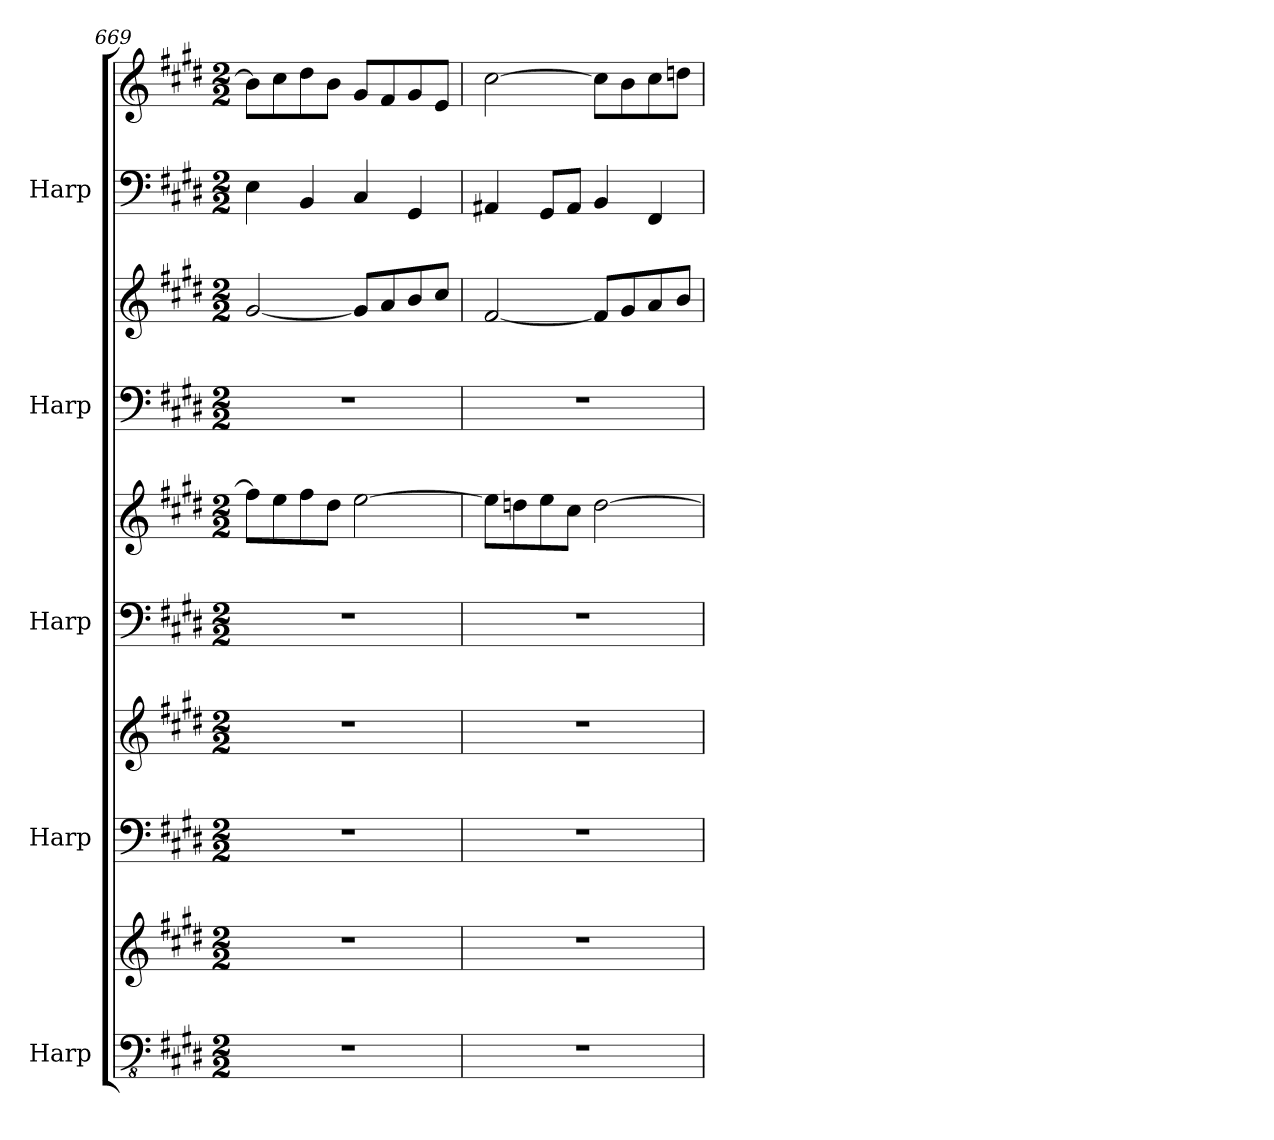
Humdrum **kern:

**kern	**kern	**kern	**kern	**kern	**kern	**kern	**kern	**kern	**kern
*part5	*part5	*part4	*part4	*part3	*part3	*part2	*part2	*part1	*part1
*staff10	*staff9	*staff8	*staff7	*staff6	*staff5	*staff4	*staff3	*staff2	*staff1
*I"Harp	*	*I"Harp	*	*I"Harp	*	*I"Harp	*	*I"Harp	*
*I'Hp	*	*I'Hp	*	*I'Hp	*	*I'Hp	*	*I'Hp	*
*clefFv4	*clefG2	*clefF4	*clefG2	*clefF4	*clefG2	*clefF4	*clefG2	*clefF4	*clefG2
*k[f#c#g#d#]	*k[f#c#g#d#]	*k[f#c#g#d#]	*k[f#c#g#d#]	*k[f#c#g#d#]	*k[f#c#g#d#]	*k[f#c#g#d#]	*k[f#c#g#d#]	*k[f#c#g#d#]	*k[f#c#g#d#]
*M2/2	*M2/2	*M2/2	*M2/2	*M2/2	*M2/2	*M2/2	*M2/2	*M2/2	*M2/2
=669	=669	=669	=669	=669	=669	=669	=669	=669	=669
1r	1r	1r	1r	1r	8ff#\L]	1r	[2g#/	4E\	8b\L]
.	.	.	.	.	8ee\	.	.	.	8cc#\
.	.	.	.	.	8ff#\	.	.	4BB/	8dd#\
.	.	.	.	.	8dd#\J	.	.	.	8b\J
.	.	.	.	.	[2ee\	.	8g#/L]	4C#/	8g#/L
.	.	.	.	.	.	.	8a/	.	8f#/
.	.	.	.	.	.	.	8b/	4GG#/	8g#/
.	.	.	.	.	.	.	8cc#/J	.	8e/J
!!LO:PB:g=z
=670	=670	=670	=670	=670	=670	=670	=670	=670	=670
1r	1r	1r	1r	1r	8ee\L]	1r	[2f#/	4AA#X/	[2cc#\
.	.	.	.	.	8ddn\	.	.	.	.
.	.	.	.	.	8ee\	.	.	8GG#/L	.
.	.	.	.	.	8cc#\J	.	.	8AA#/J	.
.	.	.	.	.	[2dd\	.	8f#/L]	4BB/	8cc#\L]
.	.	.	.	.	.	.	8g#/	.	8b\
.	.	.	.	.	.	.	8a/	4FF#/	8cc#\
.	.	.	.	.	.	.	8b/J	.	8ddn\J
=	=	=	=	=	=	=	=	=	=
*-	*-	*-	*-	*-	*-	*-	*-	*-	*-
